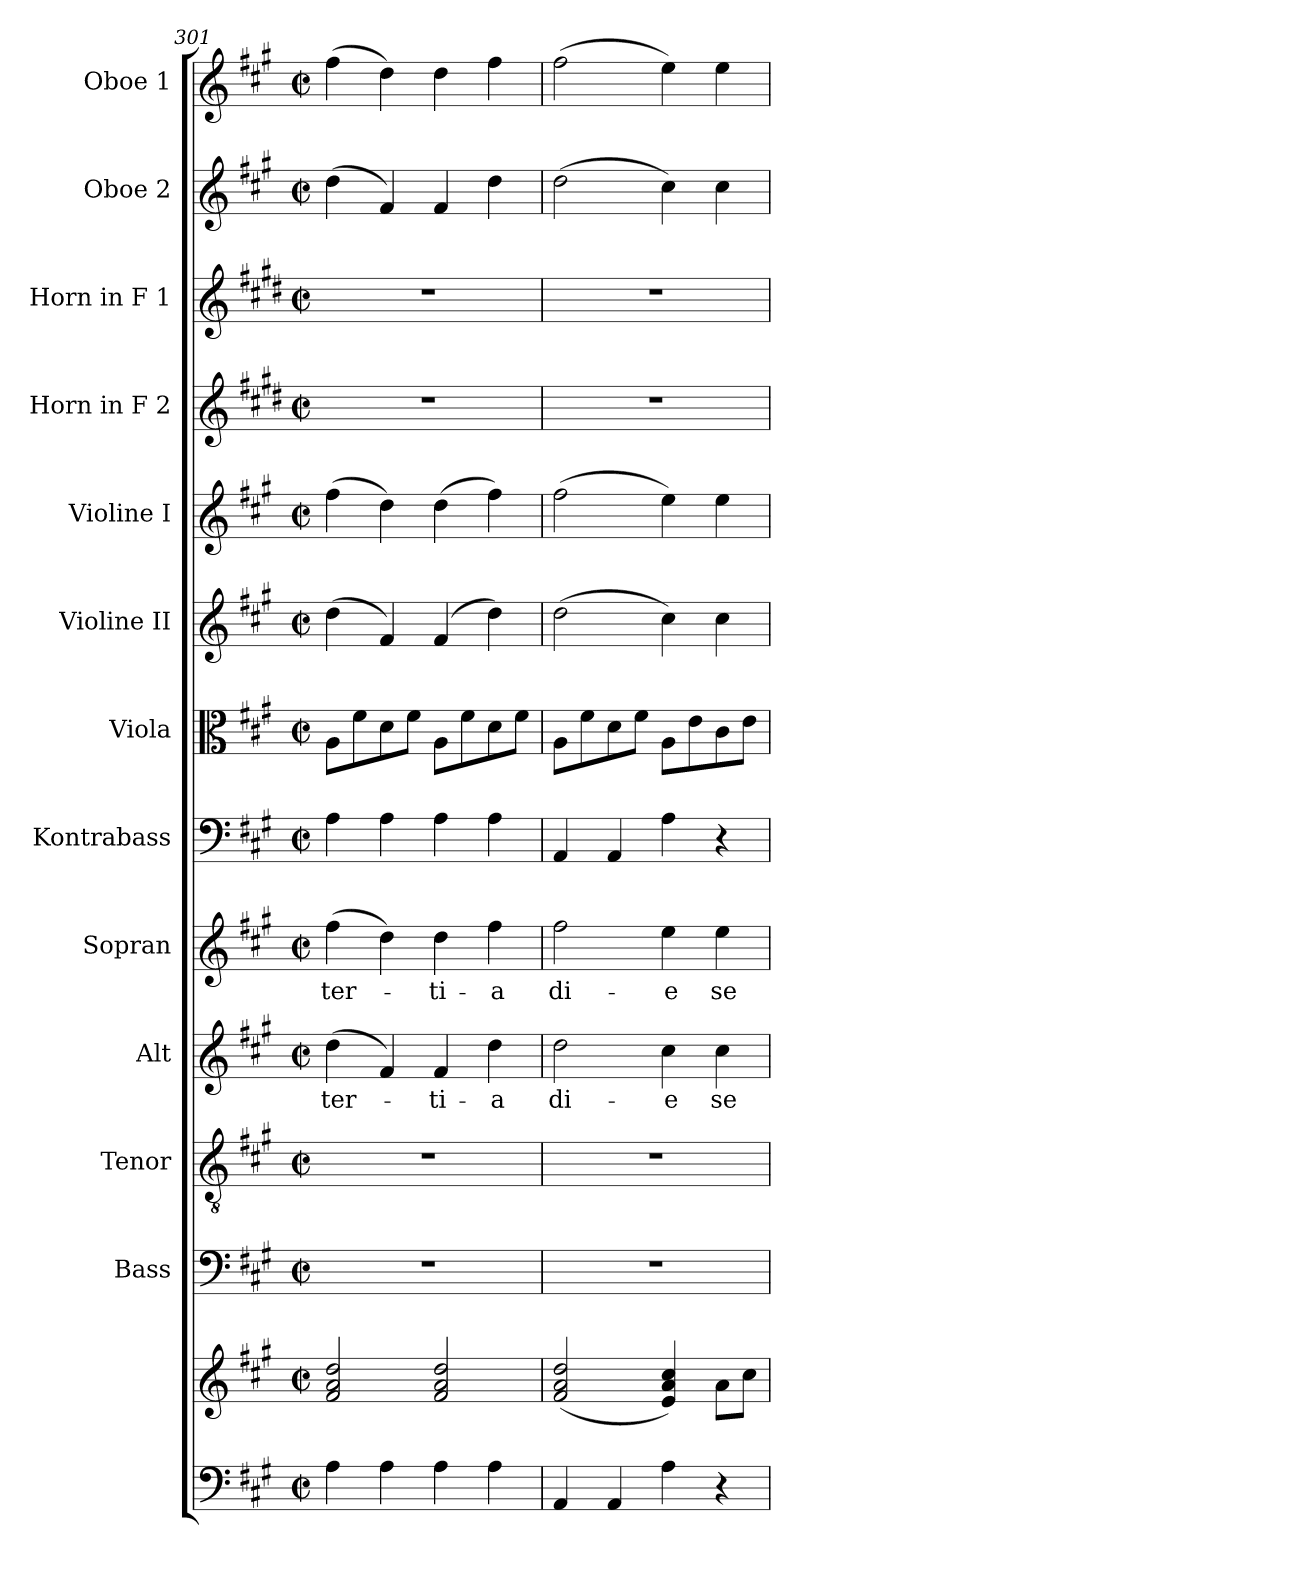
**kern	**kern	**kern	**kern	**kern	**text	**kern	**text	**kern	**kern	**kern	**kern	**kern	**kern	**kern	**kern
*part13	*part13	*part12	*part11	*part10	*part10	*part9	*part9	*part8	*part7	*part6	*part5	*part4	*part3	*part2	*part1
*staff14	*staff13	*staff12	*staff11	*staff10	*staff10	*staff9	*staff9	*staff8	*staff7	*staff6	*staff5	*staff4	*staff3	*staff2	*staff1
*	*	*I"Bass	*I"Tenor	*I"Alt	*	*I"Sopran	*	*I"Kontrabass	*I"Viola	*I"Violine II	*I"Violine I	*I"Horn in F 2	*I"Horn in F 1	*I"Oboe 2	*I"Oboe 1
*	*	*I'B.	*I'T.	*I'A.	*	*I'S.	*	*I'Kb.	*I'Vla.	*I'Vl. II	*I'Vl. I	*	*	*I'Ob.. 2	*I'Ob. 1
*clefF4	*clefG2	*clefF4	*clefGv2	*clefG2	*	*clefG2	*	*clefF4	*clefC3	*clefG2	*clefG2	*clefG2	*clefG2	*clefG2	*clefG2
*	*	*	*	*	*	*	*	*ITrd7c12	*	*	*	*ITrd4c7	*ITrd4c7	*	*
*k[f#c#g#]	*k[f#c#g#]	*k[f#c#g#]	*k[f#c#g#]	*k[f#c#g#]	*	*k[f#c#g#]	*	*k[f#c#g#]	*k[f#c#g#]	*k[f#c#g#]	*k[f#c#g#]	*k[f#c#g#]	*k[f#c#g#]	*k[f#c#g#]	*k[f#c#g#]
*A:	*A:	*A:	*A:	*A:	*	*A:	*	*A:	*A:	*A:	*A:	*A:	*A:	*A:	*A:
*M2/2	*M2/2	*M2/2	*M2/2	*M2/2	*	*M2/2	*	*M2/2	*M2/2	*M2/2	*M2/2	*M2/2	*M2/2	*M2/2	*M2/2
*met(c|)	*met(c|)	*met(c|)	*met(c|)	*met(c|)	*	*met(c|)	*	*met(c|)	*met(c|)	*met(c|)	*met(c|)	*met(c|)	*met(c|)	*met(c|)	*met(c|)
=301	=301	=301	=301	=301	=301	=301	=301	=301	=301	=301	=301	=301	=301	=301	=301
!	!	!	!	!	!LO:LY:b	!	!LO:LY:b	!	!	!	!	!	!	!	!
4A\	2f#/ 2a/ 2dd/	1r	1r	(>4dd\	ter-	(>4ff#\	ter-	4AA\	8A\L	(>4dd\	(>4ff#\	1r	1r	(>4dd\	(>4ff#\
.	.	.	.	.	.	.	.	.	8f#\	.	.	.	.	.	.
4A\	.	.	.	4f#/)	.	4dd\)	.	4AA\	8d\	4f#/)	4dd\)	.	.	4f#/)	4dd\)
.	.	.	.	.	.	.	.	.	8f#\J	.	.	.	.	.	.
!	!	!	!	!	!LO:LY:b	!	!LO:LY:b	!	!	!	!	!	!	!	!
4A\	2f#/ 2a/ 2dd/	.	.	4f#/	-ti-	4dd\	-ti-	4AA\	8A\L	(4f#/	(>4dd\	.	.	4f#/	4dd\
.	.	.	.	.	.	.	.	.	8f#\	.	.	.	.	.	.
!	!	!	!	!	!LO:LY:b	!	!LO:LY:b	!	!	!	!	!	!	!	!
4A\	.	.	.	4dd\	-a	4ff#\	-a	4AA\	8d\	4dd\)	4ff#\)	.	.	4dd\	4ff#\
.	.	.	.	.	.	.	.	.	8f#\J	.	.	.	.	.	.
=302	=302	=302	=302	=302	=302	=302	=302	=302	=302	=302	=302	=302	=302	=302	=302
!	!	!	!	!	!LO:LY:b	!	!LO:LY:b	!	!	!	!	!	!	!	!
4AA/	(<2f#/ 2a/ 2dd/	1r	1r	2dd\	di-	2ff#\	di-	4AAA/	8A\L	(>2dd\	(>2ff#\	1r	1r	(>2dd\	(>2ff#\
.	.	.	.	.	.	.	.	.	8f#\	.	.	.	.	.	.
4AA/	.	.	.	.	.	.	.	4AAA/	8d\	.	.	.	.	.	.
.	.	.	.	.	.	.	.	.	8f#\J	.	.	.	.	.	.
!	!	!	!	!	!LO:LY:b	!	!LO:LY:b	!	!	!	!	!	!	!	!
4A\	4e/ 4a/ 4cc#/)	.	.	4cc#\	-e	4ee\	-e	4AA\	8A\L	4cc#\)	4ee\)	.	.	4cc#\)	4ee\)
.	.	.	.	.	.	.	.	.	8e\	.	.	.	.	.	.
!	!	!	!	!	!LO:LY:b	!	!LO:LY:b	!	!	!	!	!	!	!	!
4r	8a\L	.	.	4cc#\	se-	4ee\	se-	4r	8c#\	4cc#\	4ee\	.	.	4cc#\	4ee\
.	8cc#\J	.	.	.	.	.	.	.	8e\J	.	.	.	.	.	.
=	=	=	=	=	=	=	=	=	=	=	=	=	=	=	=
*-	*-	*-	*-	*-	*-	*-	*-	*-	*-	*-	*-	*-	*-	*-	*-
